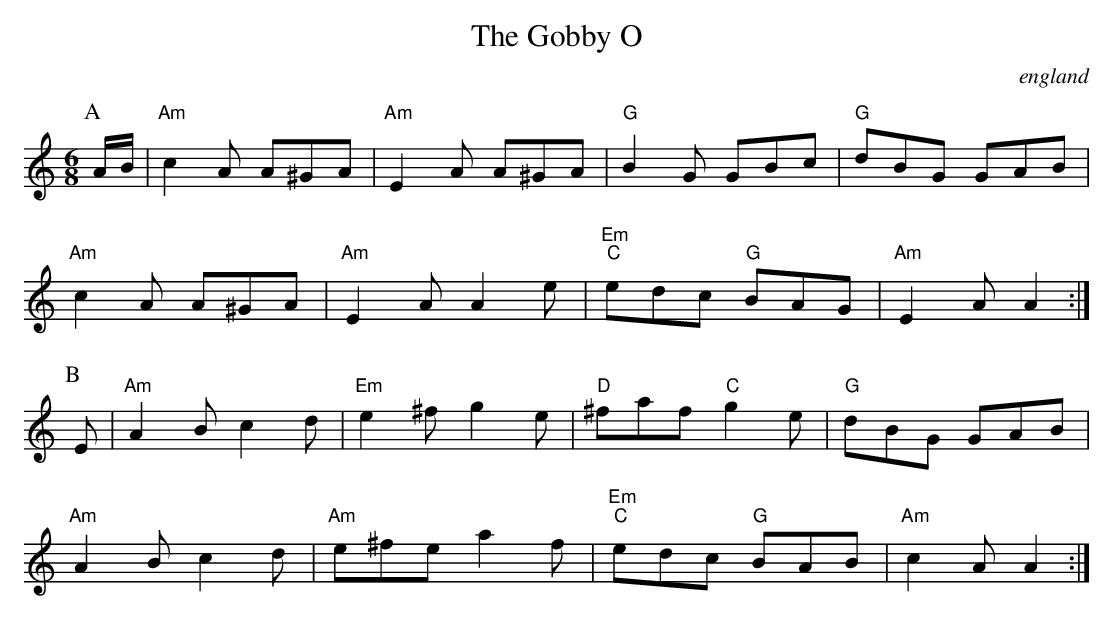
X:1
T:The Gobby O
O:england
M:6/8
K:Am
P:A
A/2B/2|"Am"c2A A^GA|"Am"E2A A^GA|"G"B2G GBc|"G"dBG GAB|
"Am"c2A A^GA|"Am"E2A A2e|"Em""C"edc " ""G"BAG|"Am"E2A A2:|
P:B
E|"Am"A2B c2d|"Em"e2^f g2e|"D"^faf "C"g2e|"G"dBG GAB|
"Am"A2B c2d|"Am"e^fe a2f|"Em""C"edc " ""G"BAB|"Am"c2A A2:|
